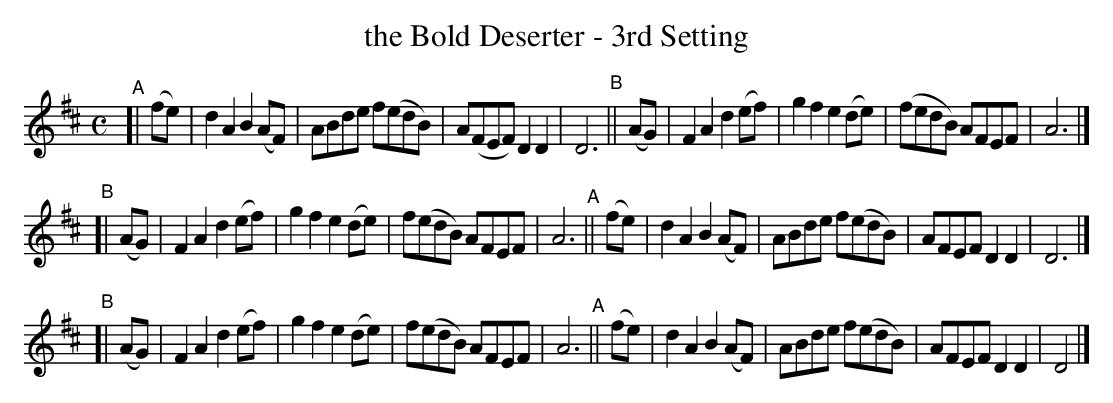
X:1
T: the Bold Deserter - 3rd Setting
M: C
L: 1/8
K: D
"^A"[| (fe) | d2A2 B2(AF) | ABde f(edB) | A(FEF) D2D2 | D6 \
"^B"|| (AG) | F2A2 d2(ef) | g2f2 e2(de) | (fedB) AFEF | A6 |]
"^B"[| (AG) | F2A2 d2(ef) | g2f2 e2(de) | f(edB) AFEF | A6 \
"^A"|| (fe) | d2A2 B2(AF) | ABde f(edB) |  AFEF  D2D2 | D6 |]
"^B"[| (AG) | F2A2 d2(ef) | g2f2 e2(de) | f(edB) AFEF | A6 \
"^A"|| (fe) | d2A2 B2(AF) | ABde f(edB) |  AFEF  D2D2 | D4 |]
